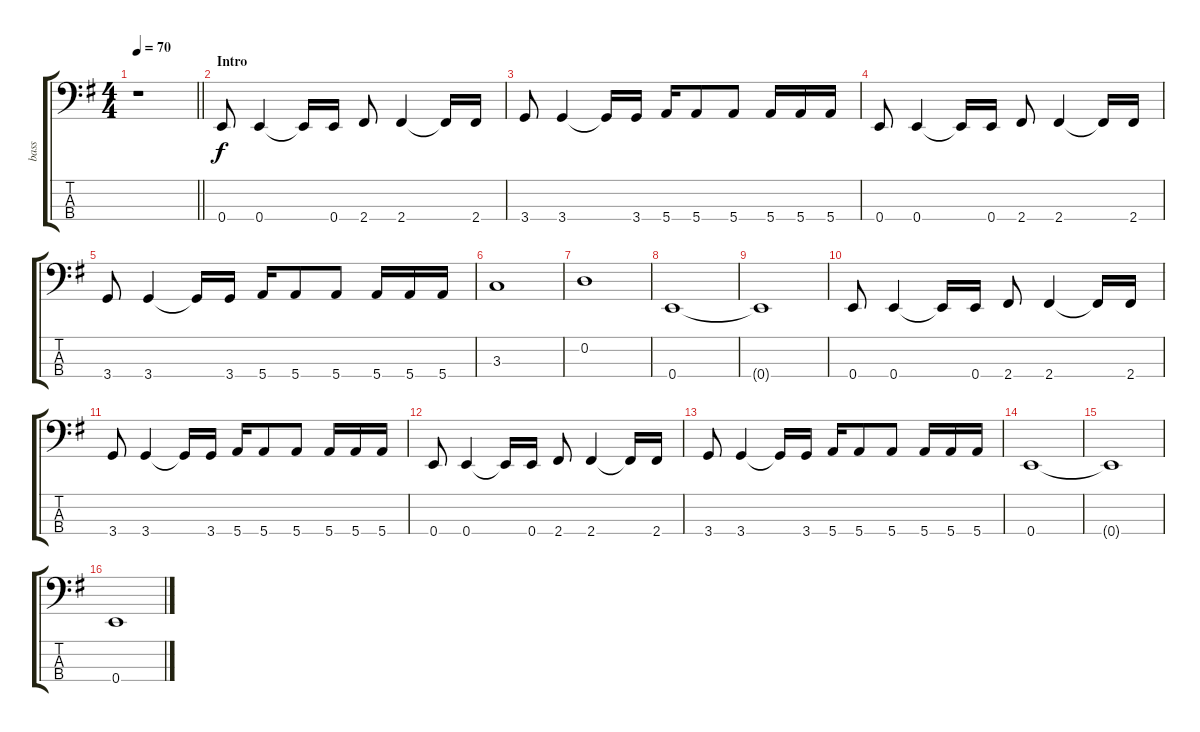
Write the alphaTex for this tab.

\track ("bass" "bass") {instrument electricbasspick}
\staff {score tabs}
\tuning (G2 D2 A1 E1) {hide}
\ts (4 4)
\tempo 70
\clef f4
\barLineRight lightlight
\ks g
r.1{dy f instrument electricbasspick} |
\section ("" "Intro")
0.4.8 0.4.4 0.4{t}.16 0.4.16 2.4.8 2.4.4 2.4{t}.16 2.4.16 |
3.4.8 3.4.4 3.4{t}.16 3.4.16 5.4.16 5.4.8 5.4.8 5.4.16 5.4.16 5.4.16 |
0.4.8 0.4.4 0.4{t}.16 0.4.16 2.4.8 2.4.4 2.4{t}.16 2.4.16 |
3.4.8 3.4.4 3.4{t}.16 3.4.16 5.4.16 5.4.8 5.4.8 5.4.16 5.4.16 5.4.16 |
3.3.1 |
0.2.1 |
0.4.1 |
0.4{t}.1 |
0.4.8 0.4.4 0.4{t}.16 0.4.16 2.4.8 2.4.4 2.4{t}.16 2.4.16 |
3.4.8 3.4.4 3.4{t}.16 3.4.16 5.4.16 5.4.8 5.4.8 5.4.16 5.4.16 5.4.16 |
0.4.8 0.4.4 0.4{t}.16 0.4.16 2.4.8 2.4.4 2.4{t}.16 2.4.16 |
3.4.8 3.4.4 3.4{t}.16 3.4.16 5.4.16 5.4.8 5.4.8 5.4.16 5.4.16 5.4.16 |
0.4.1 |
0.4{t}.1 |
0.4.1
